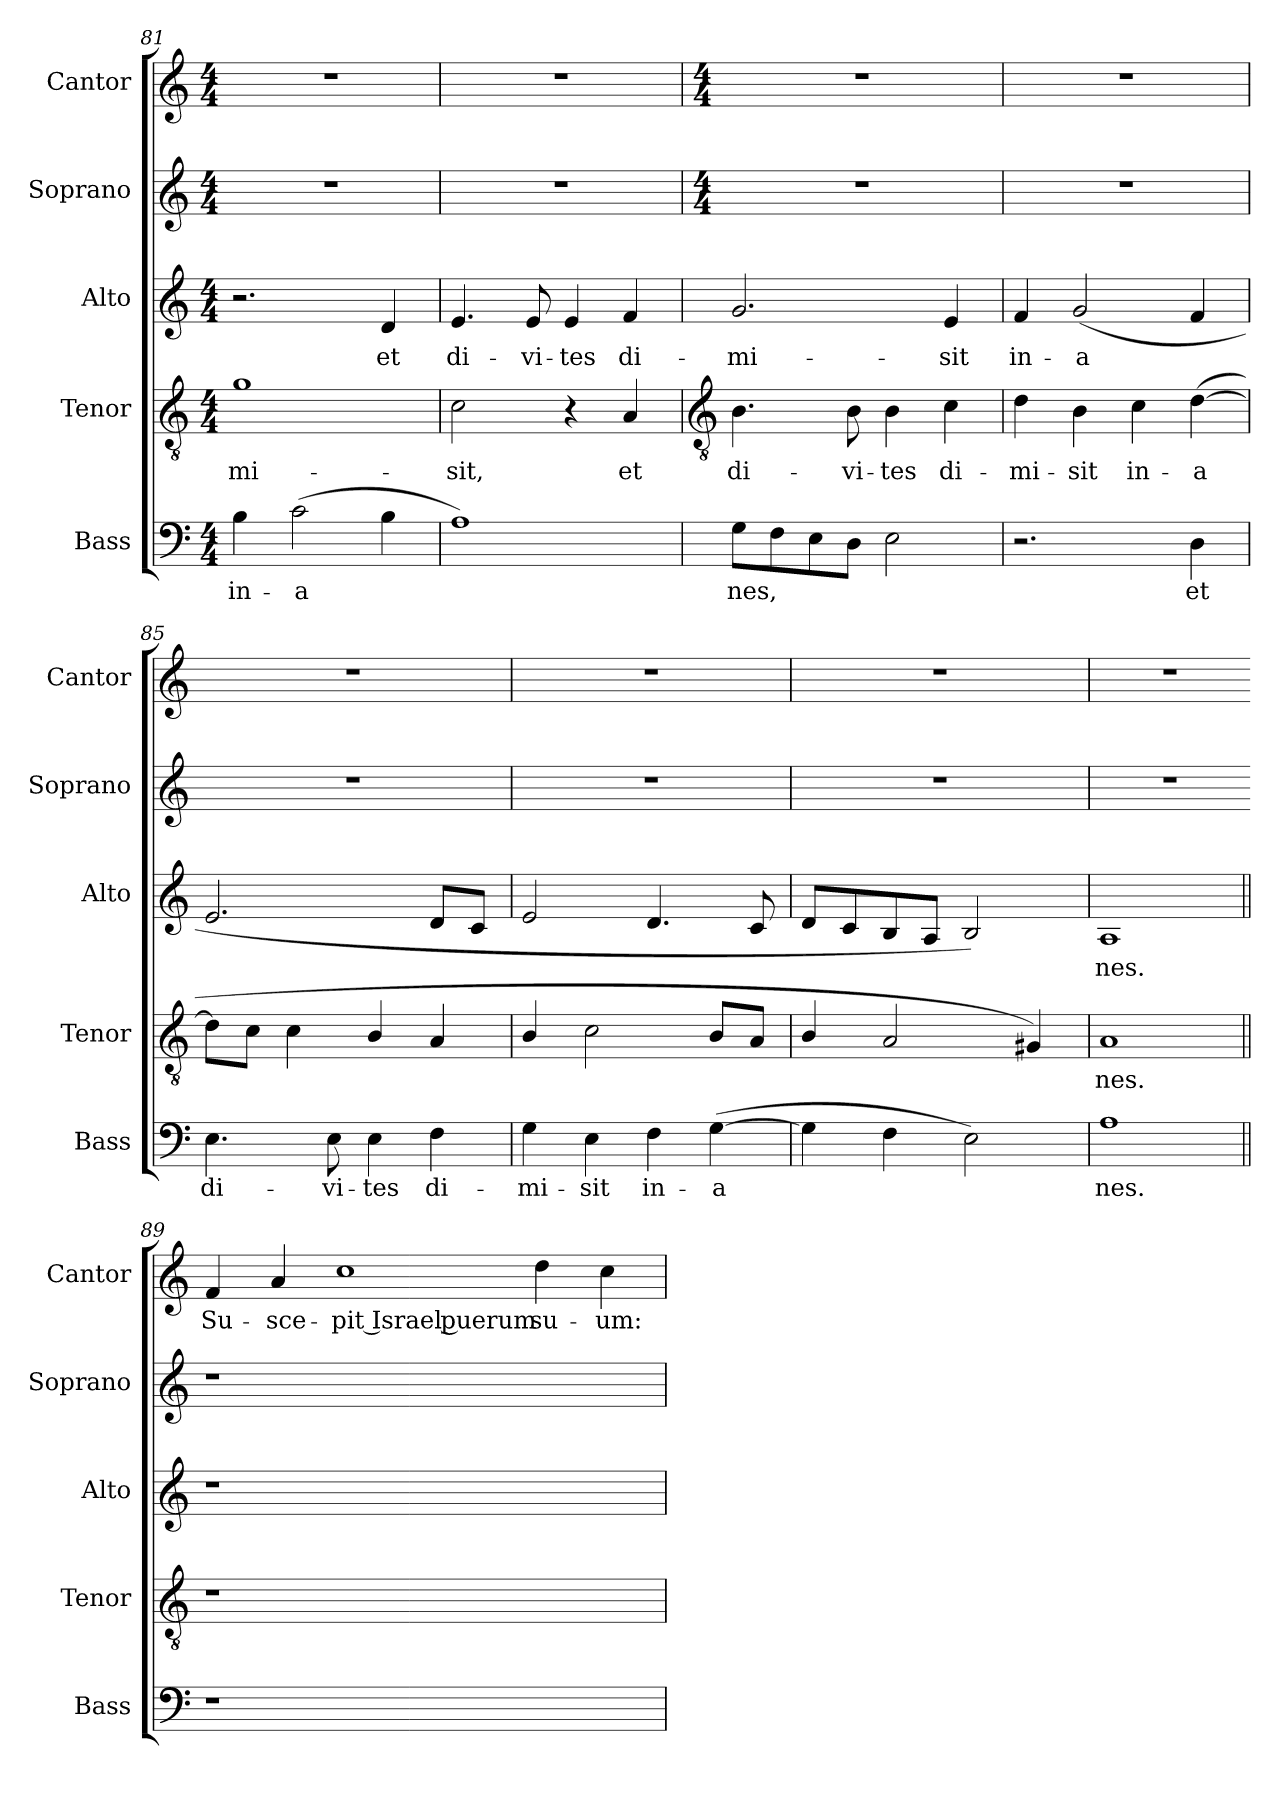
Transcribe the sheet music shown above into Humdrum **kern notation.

**kern	**text	**kern	**text	**kern	**text	**kern	**kern	**text
*part5	*part5	*part4	*part4	*part3	*part3	*part2	*part1	*part1
*staff5	*staff5	*staff4	*staff4	*staff3	*staff3	*staff2	*staff1	*staff1
*I"Bass	*	*I"Tenor	*	*I"Alto	*	*I"Soprano	*I"Cantor	*
*I'Bass	*	*I'Tenor	*	*I'Alto	*	*I'Soprano	*I'Cantor	*
*clefF4	*	*clefGv2	*	*clefG2	*	*clefG2	*clefG2	*
*k[]	*	*k[]	*	*k[]	*	*k[]	*k[]	*
*C:	*	*C:	*	*C:	*	*C:	*C:	*
*M4/4	*	*M4/4	*	*M4/4	*	*M4/4	*M4/4	*
=81	=81	=81	=81	=81	=81	=81	=81	=81
!	!LO:LY:b	!	!LO:LY:b	!	!	!	!	!
4B	in-	1g	-mi-	2.r	.	1r	1r	.
!	!LO:LY:b	!	!	!	!	!	!	!
(>2c	-a	.	.	.	.	.	.	.
!	!	!	!	!	!LO:LY:b	!	!	!
4B	.	.	.	4d	et	.	.	.
=82	=82	=82	=82	=82	=82	=82	=82	=82
!	!	!	!LO:LY:b	!	!LO:LY:b	!	!	!
1A)	.	2c	-sit,	4.e	di-	1r	1r	.
!	!	!	!	!	!LO:LY:b	!	!	!
.	.	.	.	8e	-vi-	.	.	.
!	!	!	!	!	!LO:LY:b	!	!	!
.	.	4r	.	4e	-tes	.	.	.
!	!	!	!LO:LY:b	!	!LO:LY:b	!	!	!
.	.	4A	et	4f	di-	.	.	.
!!LO:LB:g=z
=83	=83	=83	=83	=83	=83	=83	=83	=83
*	*	*clefGv2	*	*	*	*	*	*
*	*	*	*	*	*	*M4/4	*M4/4	*
!	!LO:LY:b	!	!LO:LY:b	!	!LO:LY:b	!	!	!
8GL	nes,	4.B	di-	2.g	-mi-	1r	1r	.
8F	.	.	.	.	.	.	.	.
8E	.	.	.	.	.	.	.	.
!	!	!	!LO:LY:b	!	!	!	!	!
8DJ	.	8B	-vi-	.	.	.	.	.
!	!	!	!LO:LY:b	!	!	!	!	!
2E	.	4B	-tes	.	.	.	.	.
!	!	!	!LO:LY:b	!	!LO:LY:b	!	!	!
.	.	4c	di-	4e	-sit	.	.	.
=84	=84	=84	=84	=84	=84	=84	=84	=84
!	!	!	!LO:LY:b	!	!LO:LY:b	!	!	!
2.r	.	4d	-mi-	4f	in-	1r	1r	.
!	!	!	!LO:LY:b	!	!LO:LY:b	!	!	!
.	.	4B	-sit	(<2g	-a	.	.	.
!	!	!	!LO:LY:b	!	!	!	!	!
.	.	4c	in-	.	.	.	.	.
!	!LO:LY:b	!	!LO:LY:b	!	!	!	!	!
4D	et	(<[4d	-a	4f	.	.	.	.
=85	=85	=85	=85	=85	=85	=85	=85	=85
!	!LO:LY:b	!	!	!	!	!	!	!
4.E	di-	8dL]	.	2.e	.	1r	1r	.
.	.	8cJ	.	.	.	.	.	.
.	.	4c	.	.	.	.	.	.
!	!LO:LY:b	!	!	!	!	!	!	!
8E	-vi-	.	.	.	.	.	.	.
!	!LO:LY:b	!	!	!	!	!	!	!
4E	-tes	4B/	.	.	.	.	.	.
!	!LO:LY:b	!	!	!	!	!	!	!
4F	di-	4A	.	8dL	.	.	.	.
.	.	.	.	8cJ	.	.	.	.
=86	=86	=86	=86	=86	=86	=86	=86	=86
!	!LO:LY:b	!	!	!	!	!	!	!
4G	-mi-	4B/	.	2e	.	1r	1r	.
!	!LO:LY:b	!	!	!	!	!	!	!
4E	-sit	2c	.	.	.	.	.	.
!	!LO:LY:b	!	!	!	!	!	!	!
4F	in-	.	.	4.d	.	.	.	.
!	!LO:LY:b	!	!	!	!	!	!	!
(>[4G	-a	8BL	.	.	.	.	.	.
.	.	8AJ	.	8c	.	.	.	.
=87	=87	=87	=87	=87	=87	=87	=87	=87
4G]	.	4B/	.	8dL	.	1r	1r	.
.	.	.	.	8c	.	.	.	.
4F	.	2A	.	8B	.	.	.	.
.	.	.	.	8AJ	.	.	.	.
2E)	.	.	.	2B)	.	.	.	.
.	.	4G#)	.	.	.	.	.	.
=88	=88	=88	=88	=88	=88	=88	=88	=88
!	!LO:LY:b	!	!LO:LY:b	!	!LO:LY:b	!	!	!
1A	nes.	1A	nes.	1A	nes.	1r	1r	.
!!LO:LB:g=z
=89||	=89	=89||	=89	=89||	=89	=89	=89	=89
*	*	*	*	*	*	*	*k[]	*
*	*	*	*	*	*	*	*C:	*
!	!	!	!	!	!	!	!	!LO:LY:b
1r	.	1r	.	1r	.	1r	4f	Su-
!	!	!	!	!	!	!	!	!LO:LY:b
.	.	.	.	.	.	.	4a	-sce-
!	!	!	!	!	!	!	!	!LO:LY:b
.	.	.	.	.	.	.	1cc	-pit Israel puerum
1ryy	.	1ryy	.	1ryy	.	1ryy	.	.
!	!	!	!	!	!	!	!	!LO:LY:b
.	.	.	.	.	.	.	4dd	su-
!	!	!	!	!	!	!	!	!LO:LY:b
.	.	.	.	.	.	.	4cc	-um:
=	=	=	=	=	=	=	=	=
*-	*-	*-	*-	*-	*-	*-	*-	*-
